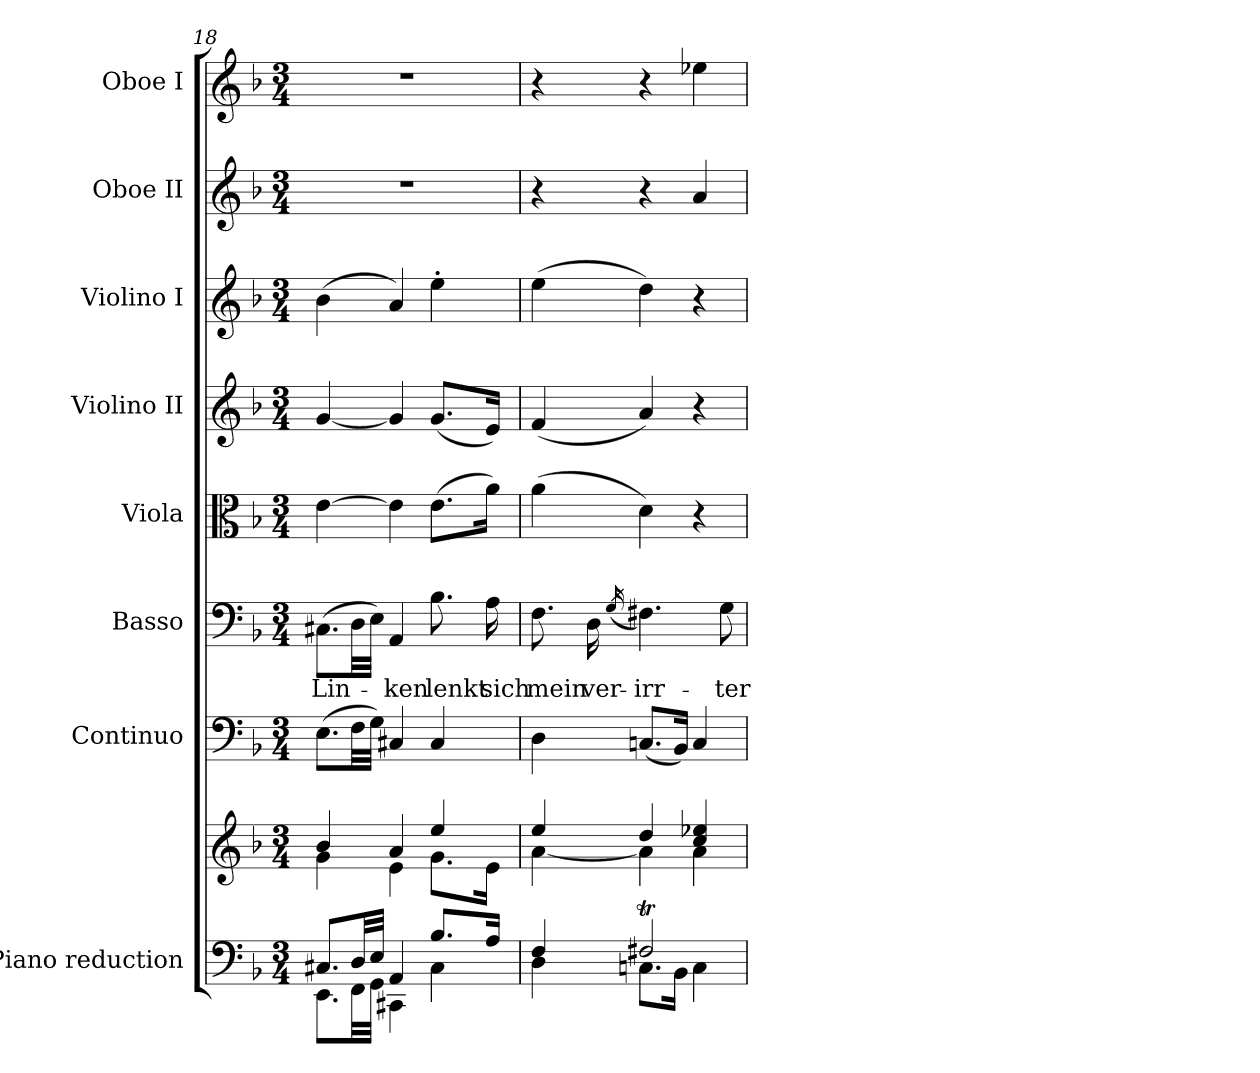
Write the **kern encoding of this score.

**kern	**kern	**kern	**kern	**text	**kern	**kern	**kern	**kern	**kern
*part8	*part8	*part7	*part6	*part6	*part5	*part4	*part3	*part2	*part1
*staff9	*staff8	*staff7	*staff6	*staff6	*staff5	*staff4	*staff3	*staff2	*staff1
*I"Piano reduction	*	*I"Continuo	*I"Basso	*	*I"Viola	*I"Violino II	*I"Violino I	*I"Oboe II	*I"Oboe I
*I'Pno	*	*	*	*	*	*	*	*I'Ob	*I'Ob
*clefF4	*clefG2	*clefF4	*clefF4	*	*clefC3	*clefG2	*clefG2	*clefG2	*clefG2
*k[b-]	*k[b-]	*k[b-]	*k[b-]	*	*k[b-]	*k[b-]	*k[b-]	*k[b-]	*k[b-]
*M3/4	*M3/4	*M3/4	*M3/4	*	*M3/4	*M3/4	*M3/4	*M3/4	*M3/4
=18	=18	=18	=18	=18	=18	=18	=18	=18	=18
*^	*^	*	*	*	*	*	*	*	*
!	!	!	!	!	!	!LO:LY:b	!	!	!	!	!
8.C#X/L	8.EE\L	4b-/	4g\	(8.E\L	(8.C#X\L	Lin-	[4e\	[4g/	(4b-\	2.r	2.r
32D/LL	32FF\LL	.	.	32F\LL	32D\LL	.	.	.	.	.	.
32E/JJJ	32GG\JJJ	.	.	32G\JJJ)	32E\JJJ)	.	.	.	.	.	.
!	!	!	!	!	!	!LO:LY:b	!	!	!	!	!
4AA/	4CC#X\	4a/	4e\	4C#X/	4AA/	-ken	4e\]	4g/]	4a/)	.	.
!	!	!	!	!	!	!LO:LY:b	!	!	!	!	!
8.B-/L	4C#\	4ee/	8.g\L	4C#/	8.B-\	lenkt	(8.e\L	(8.g/L	4ee'\	.	.
!	!	!	!	!	!	!LO:LY:b	!	!	!	!	!
16A/Jk	.	.	16e\Jk	.	16A\	sich	16a\Jk)	16e/Jk)	.	.	.
=19	=19	=19	=19	=19	=19	=19	=19	=19	=19	=19	=19
!	!	!	!	!	!	!LO:LY:b	!	!	!	!	!
4F/	4D\	4ee/	[4a\	4D\	8.F\	mein	(4a\	(4f/	(4ee\	4r	4r
!	!	!	!	!	!	!LO:LY:b	!	!	!	!	!
.	.	.	.	.	16D\	ver-	.	.	.	.	.
.	.	.	.	.	(16qG/	.	.	.	.	.	.
!	!	!	!	!	!	!LO:LY:b	!	!	!	!	!
2F#Xt/	8.Cn\L	4dd/	4a\]	(8.Cn/L	4.F#X\)	-irr-	4d\)	4a/)	4dd\)	4r	4r
.	16BB-\Jk	.	.	16BB-/Jk)	.	.	.	.	.	.	.
.	4C\	4cc/ 4ee-X/	4a\	4C/	.	.	4r	4r	4r	4a/	4ee-X\
!	!	!	!	!	!	!LO:LY:b	!	!	!	!	!
.	.	.	.	.	8G\	-ter	.	.	.	.	.
*v	*v	*	*	*	*	*	*	*	*	*	*
*	*v	*v	*	*	*	*	*	*	*	*
=	=	=	=	=	=	=	=	=	=
*-	*-	*-	*-	*-	*-	*-	*-	*-	*-
